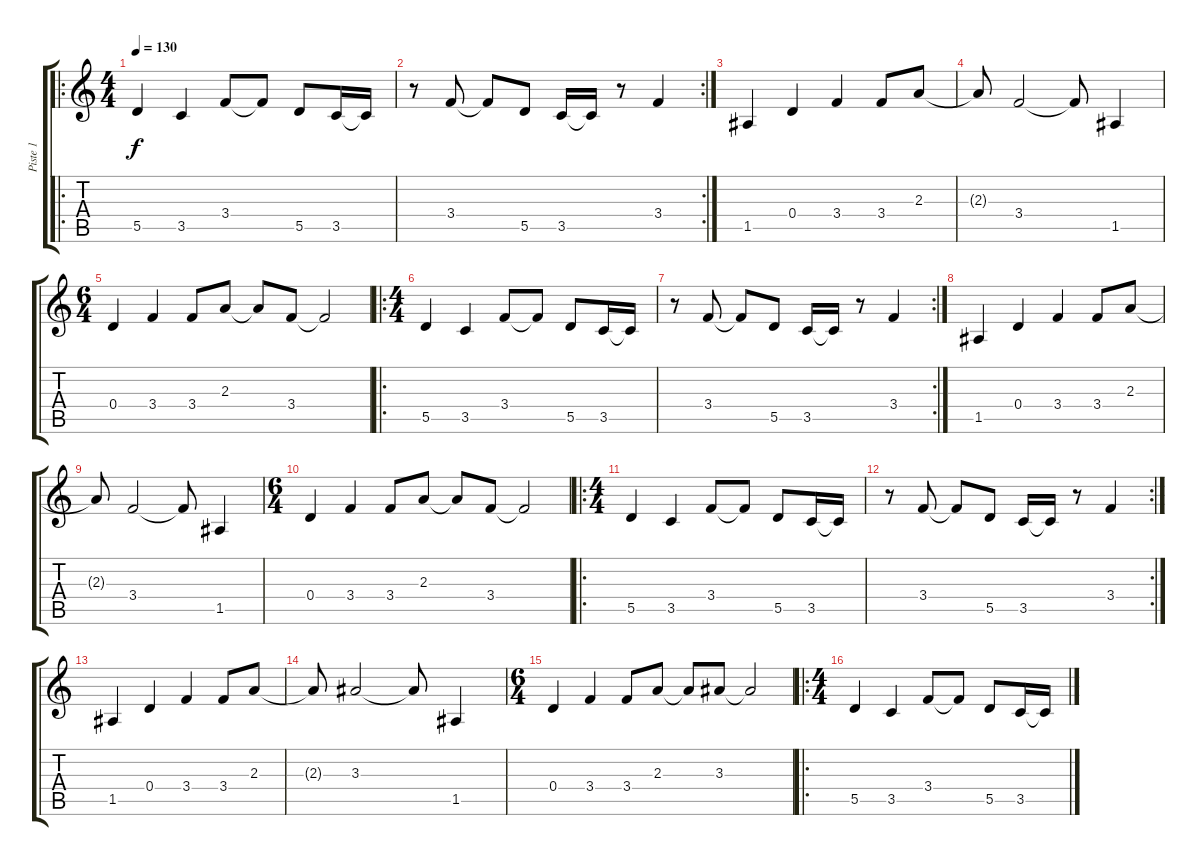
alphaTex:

\track ("Piste 1" "Piste 1") {instrument electricguitarclean}
\staff {score tabs}
\tuning (E4 B3 G3 D3 A2 D2) {hide}
\ro
\ts (4 4)
\tempo 130
\clef g2
\ks c
5.5.4{dy f instrument electricguitarclean} 3.5.4 3.4.8 3.4{t}.8 5.5.8 3.5.16 3.5{t}.16 |
\rc 2
r.8 3.4.8 3.4{t}.8 5.5.8 3.5.16 3.5{t}.16 r.8 3.4.4 |
1.5.4 0.4.4 3.4.4 3.4.8 2.3.8 |
2.3{t}.8 3.4.2 3.4{t}.8 1.5.4 |
\ts (6 4)
0.4.4 3.4.4 3.4.8 2.3.8 2.3{t}.8 3.4.8 3.4{t}.2 |
\ro
\ts (4 4)
5.5.4 3.5.4 3.4.8 3.4{t}.8 5.5.8 3.5.16 3.5{t}.16 |
\rc 2
r.8 3.4.8 3.4{t}.8 5.5.8 3.5.16 3.5{t}.16 r.8 3.4.4 |
1.5.4 0.4.4 3.4.4 3.4.8 2.3.8 |
2.3{t}.8 3.4.2 3.4{t}.8 1.5.4 |
\ts (6 4)
0.4.4 3.4.4 3.4.8 2.3.8 2.3{t}.8 3.4.8 3.4{t}.2 |
\ro
\ts (4 4)
5.5.4 3.5.4 3.4.8 3.4{t}.8 5.5.8 3.5.16 3.5{t}.16 |
\rc 2
r.8 3.4.8 3.4{t}.8 5.5.8 3.5.16 3.5{t}.16 r.8 3.4.4 |
1.5.4 0.4.4 3.4.4 3.4.8 2.3.8 |
2.3{t}.8 3.3.2 3.3{t}.8 1.5.4 |
\ts (6 4)
0.4.4 3.4.4 3.4.8 2.3.8 2.3{t}.8 3.3.8 3.3{t}.2 |
\ro
\ts (4 4)
5.5.4 3.5.4 3.4.8 3.4{t}.8 5.5.8 3.5.16 3.5{t}.16
